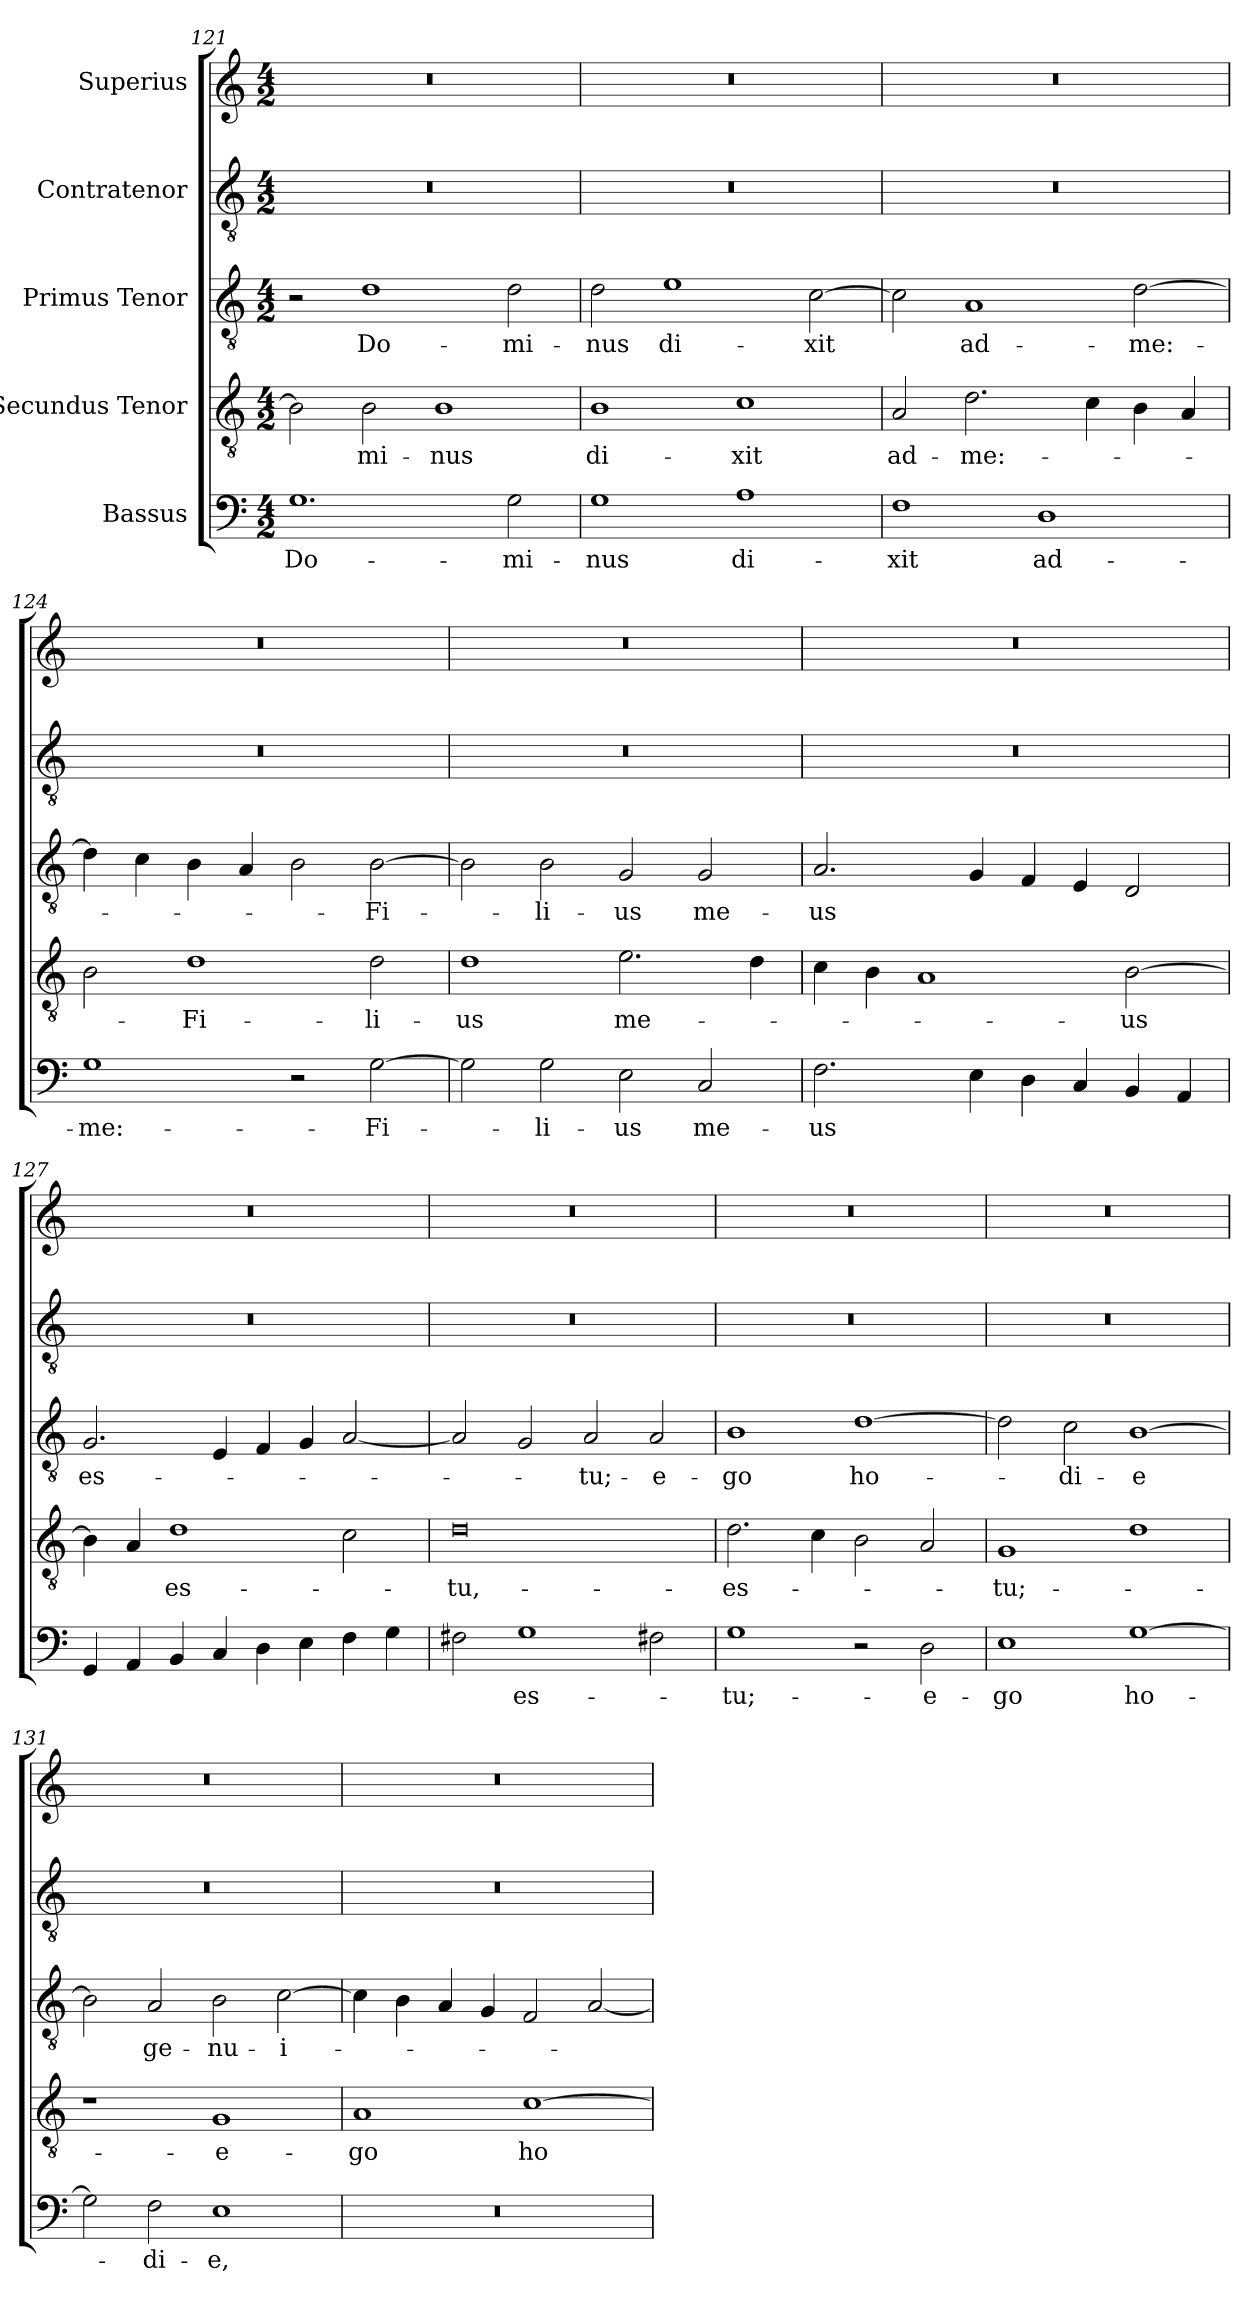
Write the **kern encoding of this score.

**kern	**text	**kern	**text	**kern	**text	**kern	**kern
*part5	*part5	*part4	*part4	*part3	*part3	*part2	*part1
*staff5	*staff5	*staff4	*staff4	*staff3	*staff3	*staff2	*staff1
*I"Bassus	*	*I"Secundus Tenor	*	*I"Primus Tenor	*	*I"Contratenor	*I"Superius
*clefF4	*	*clefGv2	*	*clefGv2	*	*clefGv2	*clefG2
*k[]	*	*k[]	*	*k[]	*	*k[]	*k[]
*C:	*	*C:	*	*C:	*	*C:	*C:
*M4/2	*	*M4/2	*	*M4/2	*	*M4/2	*M4/2
=121	=121	=121	=121	=121	=121	=121	=121
1.G\	Do-	2B\]	.	2r	.	0r	0r
.	.	2B\	-mi-	1d\	Do-	.	.
.	.	1B\	-nus	.	.	.	.
2G\	-mi-	.	.	2d\	-mi-	.	.
=122	=122	=122	=122	=122	=122	=122	=122
1G\	-nus	1B\	di-	2d\	-nus	0r	0r
.	.	.	.	1e\	di-	.	.
1A\	di-	1c\	-xit	.	.	.	.
.	.	.	.	[2c\	-xit	.	.
!!LO:PB:g=z
=123	=123	=123	=123	=123	=123	=123	=123
1F\	-xit	2A/	ad-	2c\]	.	0r	0r
.	.	2.d\	me:-	1A/	ad-	.	.
1D\	ad-	.	.	.	.	.	.
.	.	4c\	.	.	.	.	.
.	.	4B\	.	[2d\	me:-	.	.
.	.	4A/	.	.	.	.	.
=124	=124	=124	=124	=124	=124	=124	=124
1G\	me:-	2B\	.	4d\]	.	0r	0r
.	.	.	.	4c\	.	.	.
.	.	1d\	Fi-	4B\	.	.	.
.	.	.	.	4A/	.	.	.
2r	.	.	.	2B\	.	.	.
[2G\	Fi-	2d\	-li-	[2B\	Fi-	.	.
=125	=125	=125	=125	=125	=125	=125	=125
2G\]	.	1d\	-us	2B\]	.	0r	0r
2G\	-li-	.	.	2B\	-li-	.	.
2E\	-us	2.e\	me-	2G/	-us	.	.
2C/	me-	.	.	2G/	me-	.	.
.	.	4d\	.	.	.	.	.
=126	=126	=126	=126	=126	=126	=126	=126
2.F\	-us	4c\	.	2.A/	-us	0r	0r
.	.	4B\	.	.	.	.	.
.	.	1A/	.	.	.	.	.
4E\	.	.	.	4G/	.	.	.
4D\	.	.	.	4F/	.	.	.
4C/	.	.	.	4E/	.	.	.
4BB/	.	[2B\	-us	2D/	.	.	.
4AA/	.	.	.	.	.	.	.
!!LO:LB:g=z
=127	=127	=127	=127	=127	=127	=127	=127
4GG/	.	4B\]	.	2.G/	es-	0r	0r
4AA/	.	4A/	.	.	.	.	.
4BB/	.	1d\	es-	.	.	.	.
4C/	.	.	.	4E/	.	.	.
4D\	.	.	.	4F/	.	.	.
4E\	.	.	.	4G/	.	.	.
4F\	.	2c\	.	[2A/	.	.	.
4G\	.	.	.	.	.	.	.
=128	=128	=128	=128	=128	=128	=128	=128
2F#Xi\	.	0d\	tu,-	2A/]	.	0r	0r
1G\	es-	.	.	2G/	.	.	.
.	.	.	.	2A/	tu;-	.	.
2F#Xi\	.	.	.	2A/	e-	.	.
=129	=129	=129	=129	=129	=129	=129	=129
1G\	tu;-	2.d\	es-	1B\	-go	0r	0r
.	.	4c\	.	.	.	.	.
2r	.	2B\	.	[1d\	ho-	.	.
2D\	e-	2A/	.	.	.	.	.
=130	=130	=130	=130	=130	=130	=130	=130
1E\	-go	1G/	tu;-	2d\]	.	0r	0r
.	.	.	.	2c\	-di-	.	.
[1G\	ho-	1d\	.	[1B\	-e	.	.
=131	=131	=131	=131	=131	=131	=131	=131
2G\]	.	1r	.	2B\]	.	0r	0r
2F\	-di-	.	.	2A/	ge-	.	.
1E\	-e,	1G/	e-	2B\	-nu-	.	.
.	.	.	.	[2c\	-i-	.	.
!!LO:PB:g=z
=132	=132	=132	=132	=132	=132	=132	=132
0r	.	1A/	-go	4c\]	.	0r	0r
.	.	.	.	4B\	.	.	.
.	.	.	.	4A/	.	.	.
.	.	.	.	4G/	.	.	.
.	.	[1c\	ho-	2F/	.	.	.
.	.	.	.	[2A/	.	.	.
=	=	=	=	=	=	=	=
*-	*-	*-	*-	*-	*-	*-	*-
